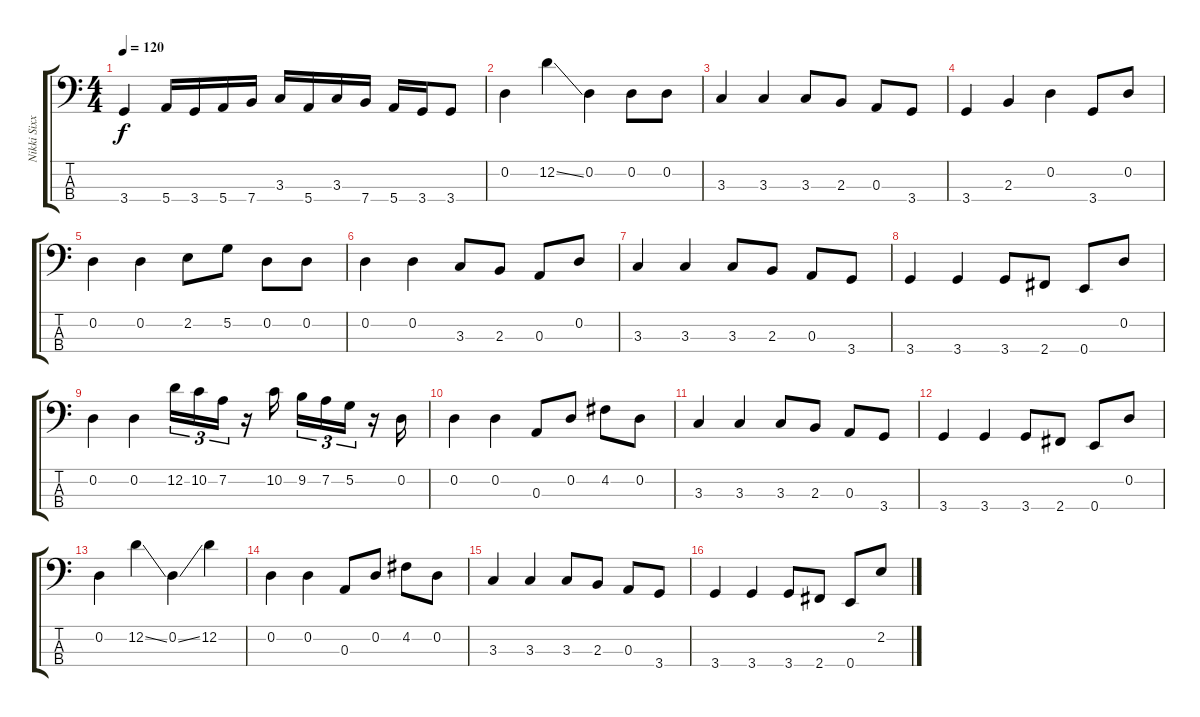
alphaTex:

\track ("Nikki Sixx" "Nikki Sixx") {instrument electricbasspick}
\staff {score tabs}
\tuning (G2 D2 A1 E1) {hide}
\ts (4 4)
\tempo 120
\clef f4
\ks c
3.4.4{dy f} 5.4.16 3.4.16 5.4.16 7.4.16 3.3.16 5.4.16 3.3.16 7.4.16 5.4.16 3.4.16 3.4.8 |
0.2.4 12.2{ss}.4 0.2.4 0.2.8 0.2.8 |
3.3.4 3.3.4 3.3.8 2.3.8 0.3.8 3.4.8 |
3.4.4 2.3.4 0.2.4 3.4.8 0.2.8 |
0.2.4 0.2.4 2.2.8 5.2.8 0.2.8 0.2.8 |
0.2.4 0.2.4 3.3.8 2.3.8 0.3.8 0.2.8 |
3.3.4 3.3.4 3.3.8 2.3.8 0.3.8 3.4.8 |
3.4.4 3.4.4 3.4.8 2.4.8 0.4.8 0.2.8 |
0.2.4 0.2.4 12.2.16{tu (3 2)} 10.2.16{tu (3 2)} 7.2.16{tu (3 2)} r.16 10.2.16 9.2.16{tu (3 2)} 7.2.16{tu (3 2)} 5.2.16{tu (3 2)} r.16 0.2.16 |
0.2.4 0.2.4 0.3.8 0.2.8 4.2.8 0.2.8 |
3.3.4 3.3.4 3.3.8 2.3.8 0.3.8 3.4.8 |
3.4.4 3.4.4 3.4.8 2.4.8 0.4.8 0.2.8 |
0.2.4 12.2{ss}.4 0.2{ss}.4 12.2.4 |
0.2.4 0.2.4 0.3.8 0.2.8 4.2.8 0.2.8 |
3.3.4 3.3.4 3.3.8 2.3.8 0.3.8 3.4.8 |
3.4.4 3.4.4 3.4.8 2.4.8 0.4.8 2.2.8
